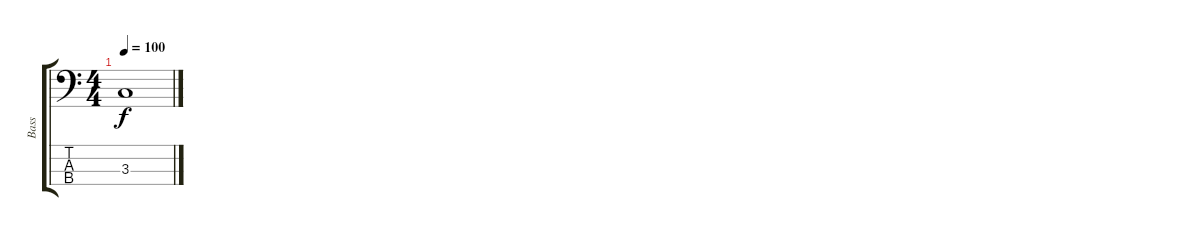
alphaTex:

\track ("Bass" "Bass") {instrument electricbassfinger}
\staff {score tabs}
\tuning (G2 D2 A1 E1) {hide}
\ts (4 4)
\tempo 100
\clef f4
\ks c
3.3.1{dy f}
